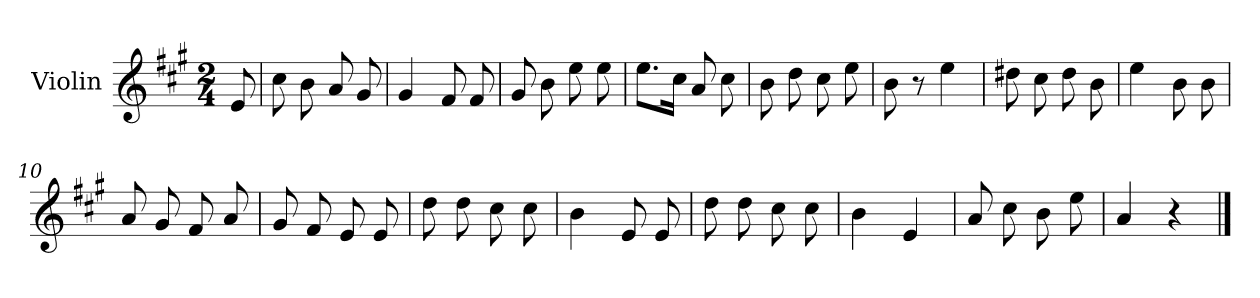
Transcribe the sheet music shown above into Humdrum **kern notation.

**kern	**dynam
*part1	*part1
*staff1	*staff1
*I"Violin	*
*I'Vln.	*
*clefG2	*
*k[f#c#g#]	*
*M2/4	*
=1	=1
8e	Allegretto
=2	=2
8cc#	.
8b	.
8a	.
8g#	.
=3	=3
4g#	.
8f#	.
8f#	.
=4	=4
8g#	.
8b	.
8ee	.
8ee	.
=5	=5
8.eeL	.
16cc#Jk	.
8a	.
8cc#	.
=6	=6
8b	.
8dd	.
8cc#	.
8ee	.
=7	=7
8b	.
8r	.
4ee	.
=8	=8
8dd#X	.
8cc#	.
8dd#	.
8b	.
!!LO:LB:g=z
=9	=9
4ee	.
8b	.
8b	.
=10	=10
8a	.
8g#	.
8f#	.
8a	.
=11	=11
8g#	.
8f#	.
8e	.
8e	.
=12	=12
8dd	.
8dd	.
8cc#	.
8cc#	.
=13	=13
4b	.
8e	.
8e	.
=14	=14
8dd	.
8dd	.
8cc#	.
8cc#	.
=15	=15
4b	.
4e	.
=16	=16
8a	.
8cc#	.
8b	.
8ee	.
!!LO:LB:g=z
=17	=17
4a	.
4r	.
==	==
*-	*-
